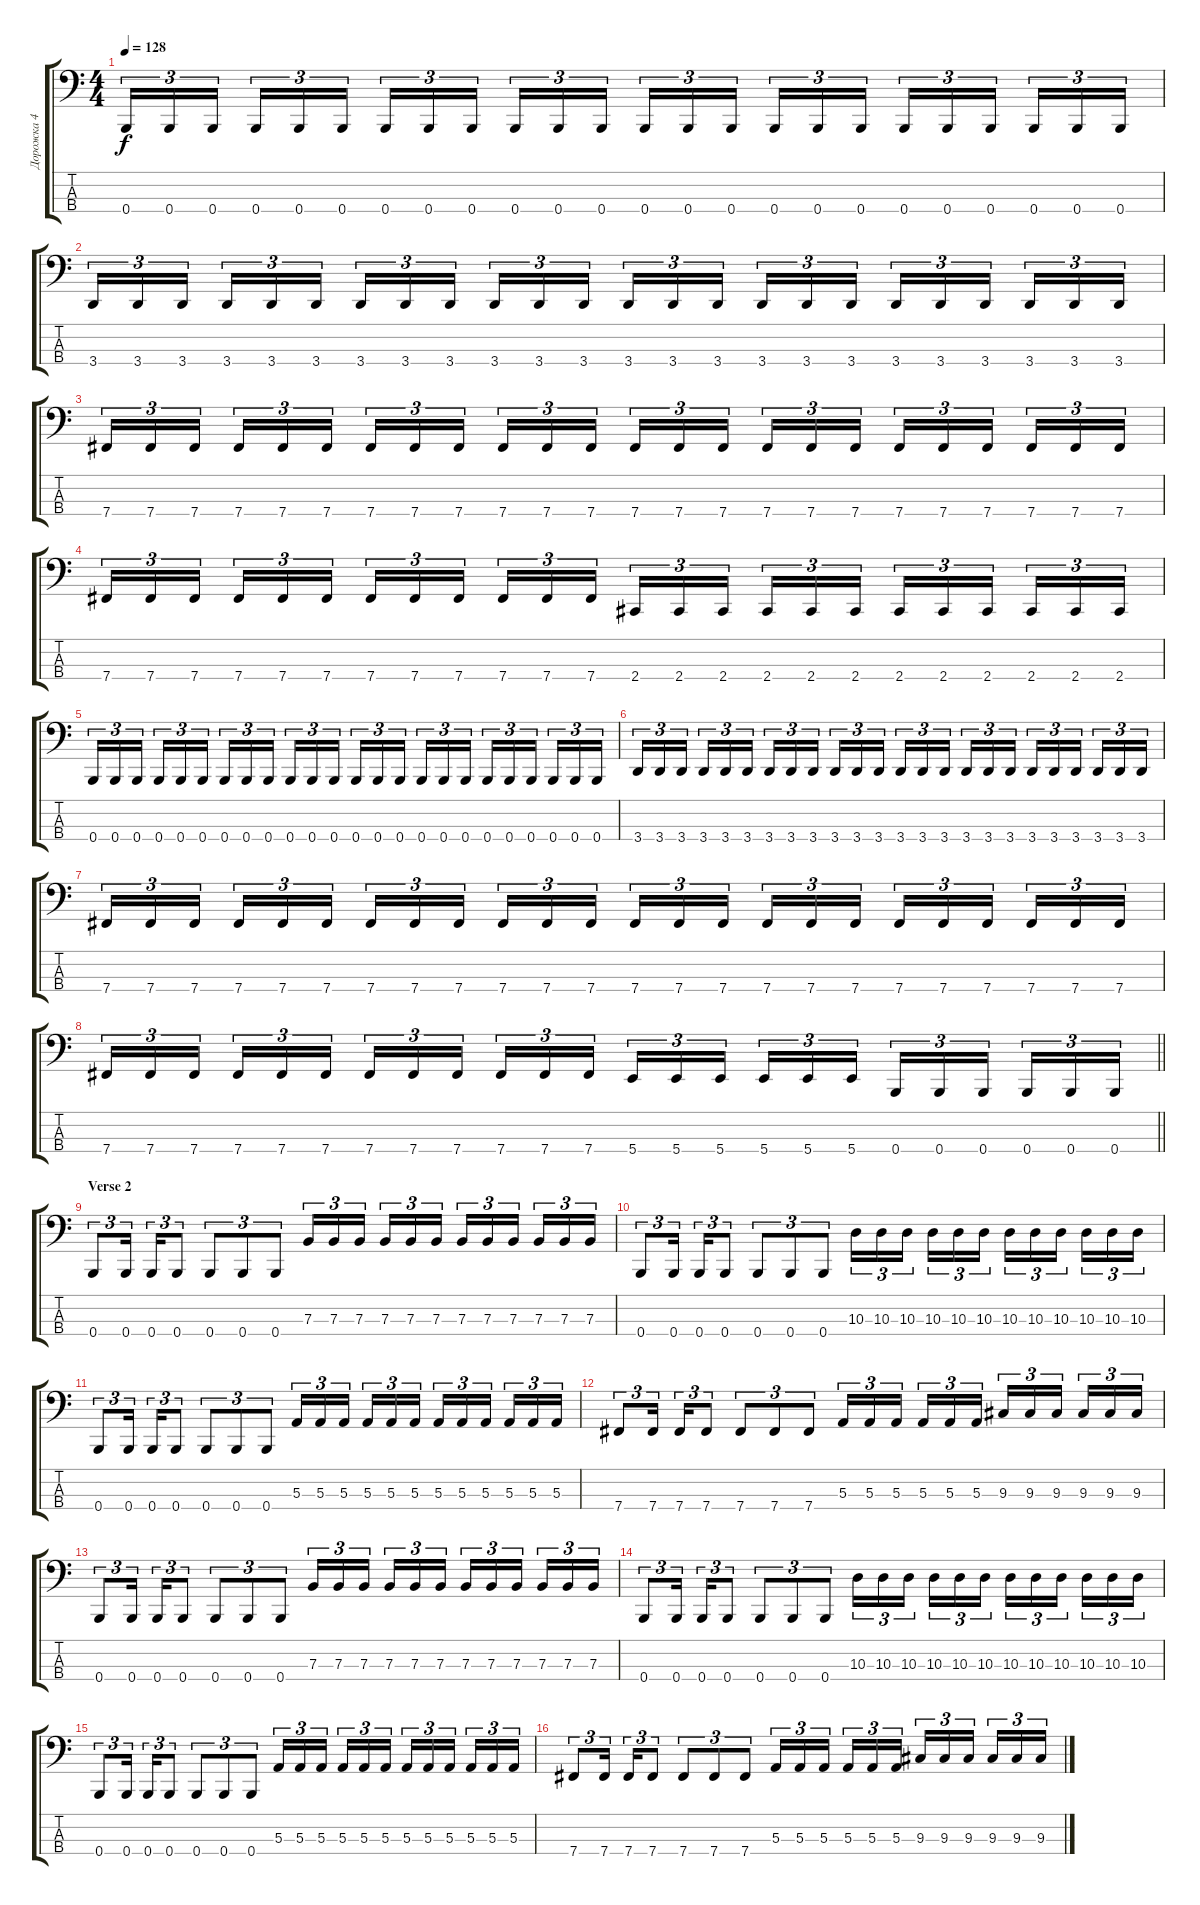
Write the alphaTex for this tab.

\track ("Дорожка 4" "Дорожка 4") {instrument electricbasspick}
\staff {score tabs}
\tuning (D2 A1 E1 B0) {hide}
\ts (4 4)
\tempo 128
\clef f4
\ks c
0.4.16{tu (3 2) dy f} 0.4.16{tu (3 2)} 0.4.16{tu (3 2) beam splitsecondary} 0.4.16{tu (3 2)} 0.4.16{tu (3 2)} 0.4.16{tu (3 2)} 0.4.16{tu (3 2)} 0.4.16{tu (3 2)} 0.4.16{tu (3 2) beam splitsecondary} 0.4.16{tu (3 2)} 0.4.16{tu (3 2)} 0.4.16{tu (3 2)} 0.4.16{tu (3 2)} 0.4.16{tu (3 2)} 0.4.16{tu (3 2) beam splitsecondary} 0.4.16{tu (3 2)} 0.4.16{tu (3 2)} 0.4.16{tu (3 2)} 0.4.16{tu (3 2)} 0.4.16{tu (3 2)} 0.4.16{tu (3 2) beam splitsecondary} 0.4.16{tu (3 2)} 0.4.16{tu (3 2)} 0.4.16{tu (3 2)} |
3.4.16{tu (3 2)} 3.4.16{tu (3 2)} 3.4.16{tu (3 2) beam splitsecondary} 3.4.16{tu (3 2)} 3.4.16{tu (3 2)} 3.4.16{tu (3 2)} 3.4.16{tu (3 2)} 3.4.16{tu (3 2)} 3.4.16{tu (3 2) beam splitsecondary} 3.4.16{tu (3 2)} 3.4.16{tu (3 2)} 3.4.16{tu (3 2)} 3.4.16{tu (3 2)} 3.4.16{tu (3 2)} 3.4.16{tu (3 2) beam splitsecondary} 3.4.16{tu (3 2)} 3.4.16{tu (3 2)} 3.4.16{tu (3 2)} 3.4.16{tu (3 2)} 3.4.16{tu (3 2)} 3.4.16{tu (3 2) beam splitsecondary} 3.4.16{tu (3 2)} 3.4.16{tu (3 2)} 3.4.16{tu (3 2)} |
7.4.16{tu (3 2)} 7.4.16{tu (3 2)} 7.4.16{tu (3 2) beam splitsecondary} 7.4.16{tu (3 2)} 7.4.16{tu (3 2)} 7.4.16{tu (3 2)} 7.4.16{tu (3 2)} 7.4.16{tu (3 2)} 7.4.16{tu (3 2) beam splitsecondary} 7.4.16{tu (3 2)} 7.4.16{tu (3 2)} 7.4.16{tu (3 2)} 7.4.16{tu (3 2)} 7.4.16{tu (3 2)} 7.4.16{tu (3 2) beam splitsecondary} 7.4.16{tu (3 2)} 7.4.16{tu (3 2)} 7.4.16{tu (3 2)} 7.4.16{tu (3 2)} 7.4.16{tu (3 2)} 7.4.16{tu (3 2) beam splitsecondary} 7.4.16{tu (3 2)} 7.4.16{tu (3 2)} 7.4.16{tu (3 2)} |
7.4.16{tu (3 2)} 7.4.16{tu (3 2)} 7.4.16{tu (3 2) beam splitsecondary} 7.4.16{tu (3 2)} 7.4.16{tu (3 2)} 7.4.16{tu (3 2)} 7.4.16{tu (3 2)} 7.4.16{tu (3 2)} 7.4.16{tu (3 2) beam splitsecondary} 7.4.16{tu (3 2)} 7.4.16{tu (3 2)} 7.4.16{tu (3 2)} 2.4.16{tu (3 2)} 2.4.16{tu (3 2)} 2.4.16{tu (3 2) beam splitsecondary} 2.4.16{tu (3 2)} 2.4.16{tu (3 2)} 2.4.16{tu (3 2)} 2.4.16{tu (3 2)} 2.4.16{tu (3 2)} 2.4.16{tu (3 2) beam splitsecondary} 2.4.16{tu (3 2)} 2.4.16{tu (3 2)} 2.4.16{tu (3 2)} |
0.4.16{tu (3 2)} 0.4.16{tu (3 2)} 0.4.16{tu (3 2) beam splitsecondary} 0.4.16{tu (3 2)} 0.4.16{tu (3 2)} 0.4.16{tu (3 2)} 0.4.16{tu (3 2)} 0.4.16{tu (3 2)} 0.4.16{tu (3 2) beam splitsecondary} 0.4.16{tu (3 2)} 0.4.16{tu (3 2)} 0.4.16{tu (3 2)} 0.4.16{tu (3 2)} 0.4.16{tu (3 2)} 0.4.16{tu (3 2) beam splitsecondary} 0.4.16{tu (3 2)} 0.4.16{tu (3 2)} 0.4.16{tu (3 2)} 0.4.16{tu (3 2)} 0.4.16{tu (3 2)} 0.4.16{tu (3 2) beam splitsecondary} 0.4.16{tu (3 2)} 0.4.16{tu (3 2)} 0.4.16{tu (3 2)} |
3.4.16{tu (3 2)} 3.4.16{tu (3 2)} 3.4.16{tu (3 2) beam splitsecondary} 3.4.16{tu (3 2)} 3.4.16{tu (3 2)} 3.4.16{tu (3 2)} 3.4.16{tu (3 2)} 3.4.16{tu (3 2)} 3.4.16{tu (3 2) beam splitsecondary} 3.4.16{tu (3 2)} 3.4.16{tu (3 2)} 3.4.16{tu (3 2)} 3.4.16{tu (3 2)} 3.4.16{tu (3 2)} 3.4.16{tu (3 2) beam splitsecondary} 3.4.16{tu (3 2)} 3.4.16{tu (3 2)} 3.4.16{tu (3 2)} 3.4.16{tu (3 2)} 3.4.16{tu (3 2)} 3.4.16{tu (3 2) beam splitsecondary} 3.4.16{tu (3 2)} 3.4.16{tu (3 2)} 3.4.16{tu (3 2)} |
7.4.16{tu (3 2)} 7.4.16{tu (3 2)} 7.4.16{tu (3 2) beam splitsecondary} 7.4.16{tu (3 2)} 7.4.16{tu (3 2)} 7.4.16{tu (3 2)} 7.4.16{tu (3 2)} 7.4.16{tu (3 2)} 7.4.16{tu (3 2) beam splitsecondary} 7.4.16{tu (3 2)} 7.4.16{tu (3 2)} 7.4.16{tu (3 2)} 7.4.16{tu (3 2)} 7.4.16{tu (3 2)} 7.4.16{tu (3 2) beam splitsecondary} 7.4.16{tu (3 2)} 7.4.16{tu (3 2)} 7.4.16{tu (3 2)} 7.4.16{tu (3 2)} 7.4.16{tu (3 2)} 7.4.16{tu (3 2) beam splitsecondary} 7.4.16{tu (3 2)} 7.4.16{tu (3 2)} 7.4.16{tu (3 2)} |
\barLineRight lightlight
7.4.16{tu (3 2)} 7.4.16{tu (3 2)} 7.4.16{tu (3 2) beam splitsecondary} 7.4.16{tu (3 2)} 7.4.16{tu (3 2)} 7.4.16{tu (3 2)} 7.4.16{tu (3 2)} 7.4.16{tu (3 2)} 7.4.16{tu (3 2) beam splitsecondary} 7.4.16{tu (3 2)} 7.4.16{tu (3 2)} 7.4.16{tu (3 2)} 5.4.16{tu (3 2)} 5.4.16{tu (3 2)} 5.4.16{tu (3 2) beam splitsecondary} 5.4.16{tu (3 2)} 5.4.16{tu (3 2)} 5.4.16{tu (3 2)} 0.4.16{tu (3 2)} 0.4.16{tu (3 2)} 0.4.16{tu (3 2) beam splitsecondary} 0.4.16{tu (3 2)} 0.4.16{tu (3 2)} 0.4.16{tu (3 2)} |
\section ("" "Verse 2")
0.4.8{tu (3 2)} 0.4.16{tu (3 2) beam splitsecondary} 0.4.16{tu (3 2)} 0.4.8{tu (3 2)} 0.4.8{tu (3 2)} 0.4.8{tu (3 2)} 0.4.8{tu (3 2)} 7.3.16{tu (3 2)} 7.3.16{tu (3 2)} 7.3.16{tu (3 2) beam splitsecondary} 7.3.16{tu (3 2)} 7.3.16{tu (3 2)} 7.3.16{tu (3 2)} 7.3.16{tu (3 2)} 7.3.16{tu (3 2)} 7.3.16{tu (3 2) beam splitsecondary} 7.3.16{tu (3 2)} 7.3.16{tu (3 2)} 7.3.16{tu (3 2)} |
0.4.8{tu (3 2)} 0.4.16{tu (3 2) beam splitsecondary} 0.4.16{tu (3 2)} 0.4.8{tu (3 2)} 0.4.8{tu (3 2)} 0.4.8{tu (3 2)} 0.4.8{tu (3 2)} 10.3.16{tu (3 2)} 10.3.16{tu (3 2)} 10.3.16{tu (3 2) beam splitsecondary} 10.3.16{tu (3 2)} 10.3.16{tu (3 2)} 10.3.16{tu (3 2)} 10.3.16{tu (3 2)} 10.3.16{tu (3 2)} 10.3.16{tu (3 2) beam splitsecondary} 10.3.16{tu (3 2)} 10.3.16{tu (3 2)} 10.3.16{tu (3 2)} |
0.4.8{tu (3 2)} 0.4.16{tu (3 2) beam splitsecondary} 0.4.16{tu (3 2)} 0.4.8{tu (3 2)} 0.4.8{tu (3 2)} 0.4.8{tu (3 2)} 0.4.8{tu (3 2)} 5.3.16{tu (3 2)} 5.3.16{tu (3 2)} 5.3.16{tu (3 2) beam splitsecondary} 5.3.16{tu (3 2)} 5.3.16{tu (3 2)} 5.3.16{tu (3 2)} 5.3.16{tu (3 2)} 5.3.16{tu (3 2)} 5.3.16{tu (3 2) beam splitsecondary} 5.3.16{tu (3 2)} 5.3.16{tu (3 2)} 5.3.16{tu (3 2)} |
7.4.8{tu (3 2)} 7.4.16{tu (3 2) beam splitsecondary} 7.4.16{tu (3 2)} 7.4.8{tu (3 2)} 7.4.8{tu (3 2)} 7.4.8{tu (3 2)} 7.4.8{tu (3 2)} 5.3.16{tu (3 2)} 5.3.16{tu (3 2)} 5.3.16{tu (3 2) beam splitsecondary} 5.3.16{tu (3 2)} 5.3.16{tu (3 2)} 5.3.16{tu (3 2)} 9.3.16{tu (3 2)} 9.3.16{tu (3 2)} 9.3.16{tu (3 2) beam splitsecondary} 9.3.16{tu (3 2)} 9.3.16{tu (3 2)} 9.3.16{tu (3 2)} |
0.4.8{tu (3 2)} 0.4.16{tu (3 2) beam splitsecondary} 0.4.16{tu (3 2)} 0.4.8{tu (3 2)} 0.4.8{tu (3 2)} 0.4.8{tu (3 2)} 0.4.8{tu (3 2)} 7.3.16{tu (3 2)} 7.3.16{tu (3 2)} 7.3.16{tu (3 2) beam splitsecondary} 7.3.16{tu (3 2)} 7.3.16{tu (3 2)} 7.3.16{tu (3 2)} 7.3.16{tu (3 2)} 7.3.16{tu (3 2)} 7.3.16{tu (3 2) beam splitsecondary} 7.3.16{tu (3 2)} 7.3.16{tu (3 2)} 7.3.16{tu (3 2)} |
0.4.8{tu (3 2)} 0.4.16{tu (3 2) beam splitsecondary} 0.4.16{tu (3 2)} 0.4.8{tu (3 2)} 0.4.8{tu (3 2)} 0.4.8{tu (3 2)} 0.4.8{tu (3 2)} 10.3.16{tu (3 2)} 10.3.16{tu (3 2)} 10.3.16{tu (3 2) beam splitsecondary} 10.3.16{tu (3 2)} 10.3.16{tu (3 2)} 10.3.16{tu (3 2)} 10.3.16{tu (3 2)} 10.3.16{tu (3 2)} 10.3.16{tu (3 2) beam splitsecondary} 10.3.16{tu (3 2)} 10.3.16{tu (3 2)} 10.3.16{tu (3 2)} |
0.4.8{tu (3 2)} 0.4.16{tu (3 2) beam splitsecondary} 0.4.16{tu (3 2)} 0.4.8{tu (3 2)} 0.4.8{tu (3 2)} 0.4.8{tu (3 2)} 0.4.8{tu (3 2)} 5.3.16{tu (3 2)} 5.3.16{tu (3 2)} 5.3.16{tu (3 2) beam splitsecondary} 5.3.16{tu (3 2)} 5.3.16{tu (3 2)} 5.3.16{tu (3 2)} 5.3.16{tu (3 2)} 5.3.16{tu (3 2)} 5.3.16{tu (3 2) beam splitsecondary} 5.3.16{tu (3 2)} 5.3.16{tu (3 2)} 5.3.16{tu (3 2)} |
7.4.8{tu (3 2)} 7.4.16{tu (3 2) beam splitsecondary} 7.4.16{tu (3 2)} 7.4.8{tu (3 2)} 7.4.8{tu (3 2)} 7.4.8{tu (3 2)} 7.4.8{tu (3 2)} 5.3.16{tu (3 2)} 5.3.16{tu (3 2)} 5.3.16{tu (3 2) beam splitsecondary} 5.3.16{tu (3 2)} 5.3.16{tu (3 2)} 5.3.16{tu (3 2)} 9.3.16{tu (3 2)} 9.3.16{tu (3 2)} 9.3.16{tu (3 2) beam splitsecondary} 9.3.16{tu (3 2)} 9.3.16{tu (3 2)} 9.3.16{tu (3 2)}
